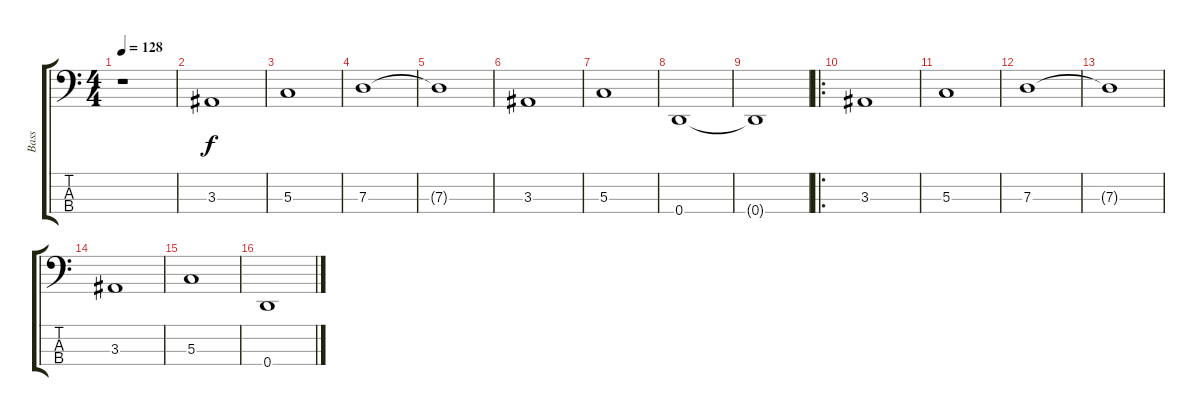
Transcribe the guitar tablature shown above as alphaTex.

\track ("Bass" "Bass") {instrument electricbassfinger}
\staff {score tabs}
\tuning (F2 C2 G1 D1) {hide}
\ts (4 4)
\tempo 128
\clef f4
\ks c
r.1{dy f} |
3.3.1 |
5.3.1 |
7.3.1 |
7.3{t}.1 |
3.3.1 |
5.3.1 |
0.4.1 |
0.4{t}.1 |
\ro
3.3.1 |
5.3.1 |
7.3.1 |
7.3{t}.1 |
3.3.1 |
5.3.1 |
0.4.1
